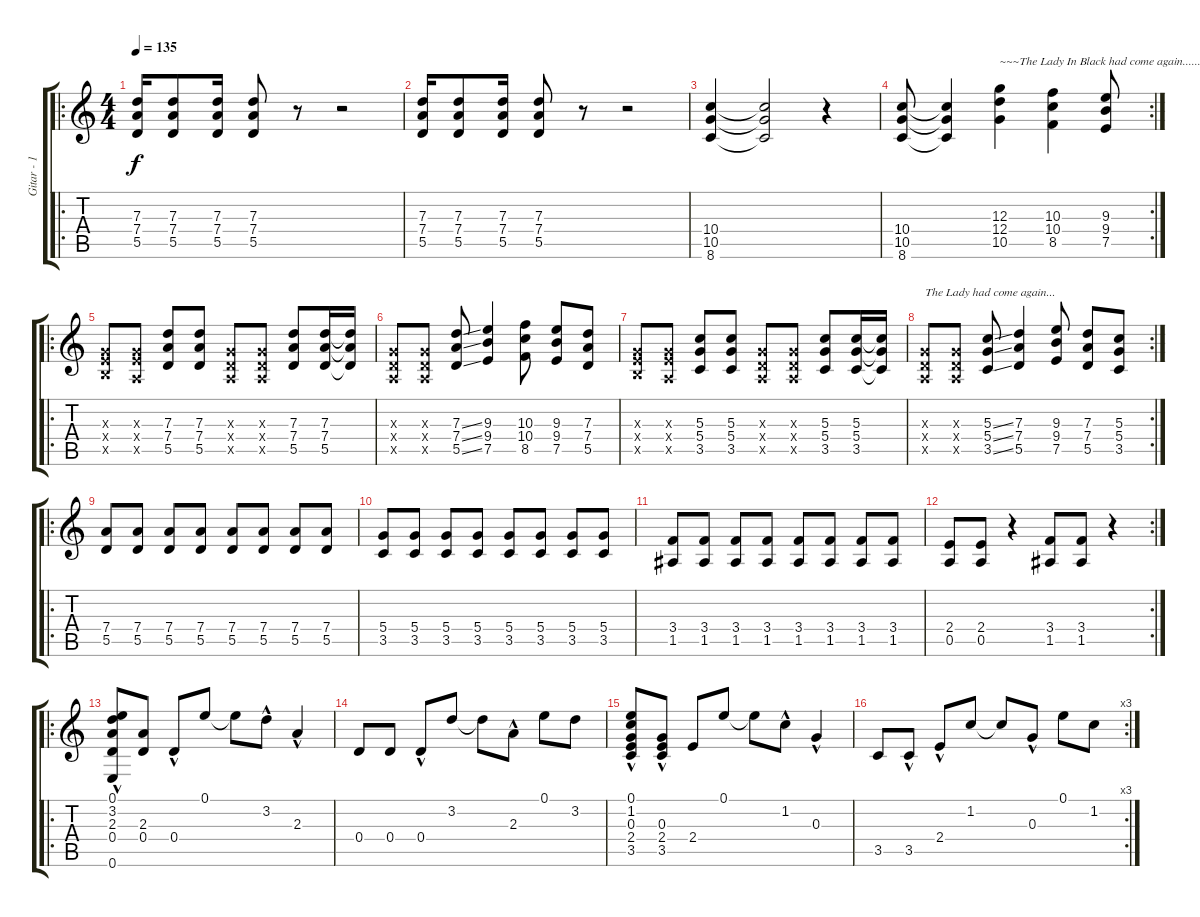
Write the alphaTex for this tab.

\track ("Gitar - 1" "Gitar - 1") {instrument overdrivenguitar}
\staff {score tabs}
\tuning (E4 B3 G3 D3 A2 E2) {hide}
\ro
\ts (4 4)
\tempo 135
\clef g2
\ks c
(7.3 7.4 5.5).16{dy f} (7.3 7.4 5.5).8 (7.3 7.4 5.5).16 (7.3 7.4 5.5).8 r.8 r.2 |
(7.3 7.4 5.5).16 (7.3 7.4 5.5).8 (7.3 7.4 5.5).16 (7.3 7.4 5.5).8 r.8 r.2 |
(10.4 10.5 8.6).4 (10.4{t} 10.5{t} 8.6{t}).2 r.4 |
\rc 2
(10.4 10.5 8.6).8 (10.4{t} 10.5{t} 8.6{t}).4 (12.3 12.4 10.5).4{txt "~~~The Lady In Black had come again............"} (10.3 10.4 8.5).4 (9.3 9.4 7.5).8 |
\ro
(0.3{x} 2.4{x} 2.5{x}).8 (0.3{x} 2.4{x} 0.5{x}).8 (7.3 7.4 5.5).8 (7.3 7.4 5.5).8 (0.3{x} 0.4{x} 0.5{x}).8 (0.3{x} 0.4{x} 0.5{x}).8 (7.3 7.4 5.5).8 (7.3 7.4 5.5).16 (7.3{t} 7.4{t} 5.5{t}).16 |
(0.3{x} 0.4{x} 0.5{x}).8 (0.3{x} 0.4{x} 0.5{x}).8 (7.3{ss} 7.4{ss} 5.5{ss}).8 (9.3 9.4 7.5).4 (10.3 10.4 8.5).8 (9.3 9.4 7.5).8 (7.3 7.4 5.5).8 |
(0.3{x} 2.4{x} 2.5{x}).8 (0.3{x} 2.4{x} 0.5{x}).8 (5.3 5.4 3.5).8 (5.3 5.4 3.5).8 (0.3{x} 0.4{x} 0.5{x}).8 (0.3{x} 0.4{x} 0.5{x}).8 (5.3 5.4 3.5).8 (5.3 5.4 3.5).16 (5.3{t} 5.4{t} 3.5{t}).16 |
\rc 2
(0.3{x} 0.4{x} 0.5{x}).8{txt "The Lady had come again..."} (0.3{x} 0.4{x} 0.5{x}).8 (5.3{ss} 5.4{ss} 3.5{ss}).8 (7.3 7.4 5.5).4 (9.3 9.4 7.5).8 (7.3 7.4 5.5).8 (5.3 5.4 3.5).8 |
\ro
(7.4 5.5).8 (7.4 5.5).8 (7.4 5.5).8 (7.4 5.5).8 (7.4 5.5).8 (7.4 5.5).8 (7.4 5.5).8 (7.4 5.5).8 |
(5.4 3.5).8 (5.4 3.5).8 (5.4 3.5).8 (5.4 3.5).8 (5.4 3.5).8 (5.4 3.5).8 (5.4 3.5).8 (5.4 3.5).8 |
(3.4 1.5).8 (3.4 1.5).8 (3.4 1.5).8 (3.4 1.5).8 (3.4 1.5).8 (3.4 1.5).8 (3.4 1.5).8 (3.4 1.5).8 |
\rc 2
(2.4 0.5).8 (2.4 0.5).8 r.4 (3.4 1.5).8 (3.4 1.5).8 r.4 |
\ro
(0.1{hac} 3.2 2.3 0.4 0.6).8{instrument acousticguitarsteel} (2.3 0.4).8 0.4{hac}.8 0.1.8 0.1{t}.8 3.2{hac}.8 2.3{hac}.4 |
0.4.8 0.4.8 0.4{hac}.8 3.2.8 3.2{t}.8 2.3{hac}.8 0.1.8 3.2.8 |
(0.1{hac} 1.2 0.3 2.4 3.5).8 (0.3 2.4 3.5{hac}).8 2.4.8 0.1.8 0.1{t}.8 1.2{hac}.8 0.3{hac}.4 |
\rc 3
3.5.8 3.5{hac}.8 2.4{hac}.8 1.2.8 1.2{t}.8 0.3{hac}.8 0.1.8 1.2.8
